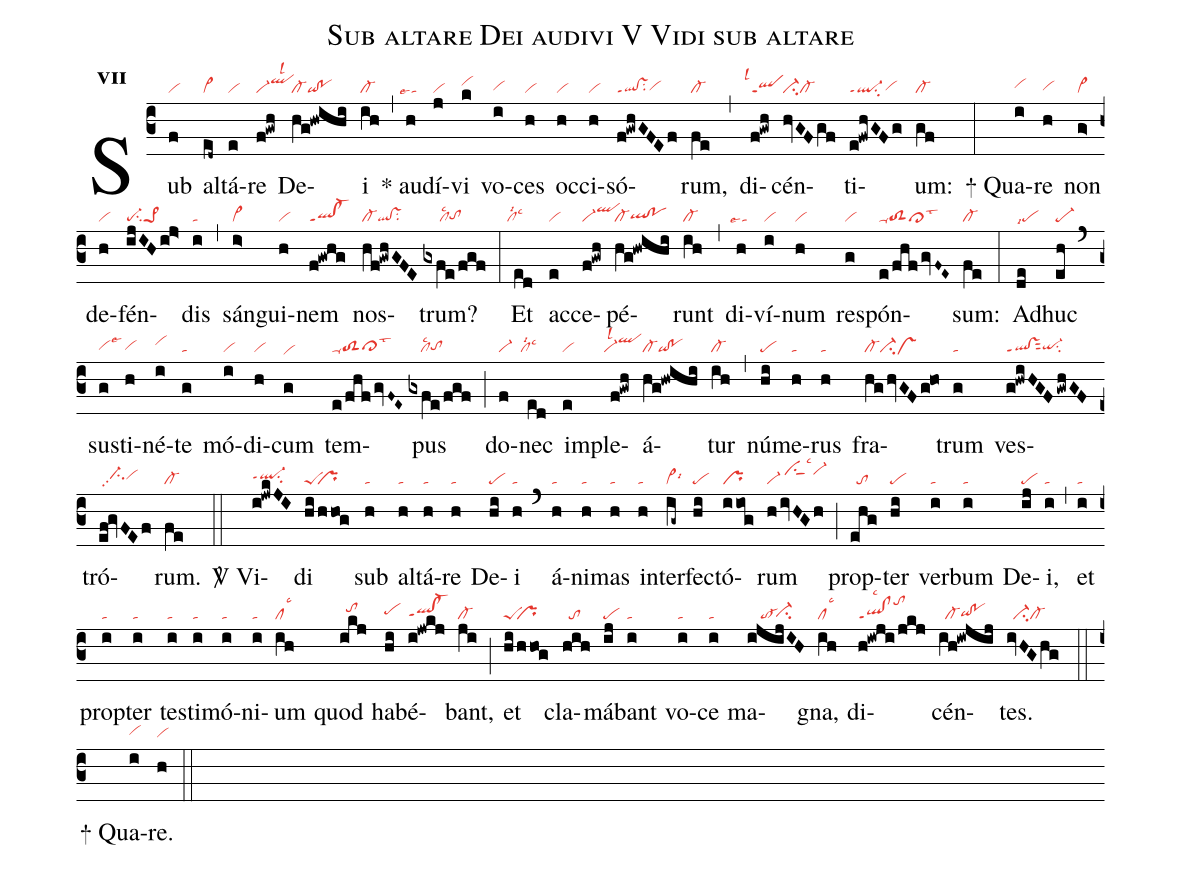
name:Sub altare Dei audivi V Vidi sub altare;
office-part:re;
mode:7;
nabc-lines:1;
%%
initial-style: 1;
name: Sub altare Dei;
mode: 7;
office-part: Responsorium;
annotation: Resp.;
annotation: vii;
nabc-lines: 1;
%%
(c3) Sub(f|vi) al(ed~|vi>)tá(e|vi)re(f!gwh|vi-qlhjlsl2) De(hg!hwihi|cl-qi!po)i(ih|cl-) (,) <sp>*</sp> au(h|``talse4)dí(j|vi)vi(k|vihi) vo(i|vihg)ces(h|vi) oc(h|vi)ci(h|vi)só(f!gwhGFEf|ql!vsppt1su2vihg)rum,(fe|cl-) (,) di(f!gwh|``qlppt1lsl1)cén(hvGFgf|ci-cl-)ti(e!fwhGFg|ql-ppt1su2vihg)um:(gf|cl-) (:)
<sp>+</sp> Qua(i|vihh)re(h|vihg) non(g>|vi>) de(h|vi)fén(ijIHij>|pe-su2pe>1)dis(i|ta) (,) sán(i>|vi>)gui(h|vi)nem(f!gwhg|ql!cl-ppt1) nos(hf!gwhGFE|cl-ql!vssu2)trum?(gxfe/fgf|/////cllsc2tohg) (:) Et(ed|``cllsi2lsc3) ac(e|vi)ce(f!gwh|vi-qlhj)pé(hg!hwihi|cl-qlhg!pohg)runt(ih|cl-) (,) di(h|``talse4)ví(i|vi)num(h|vi) re(g|vi)spón(e/fhf/gvF~E~|ta-toS2cl>lst3)sum:(fe|cl-) (:) Ad(de|pelsi7)huc(eh|pe-) (`) sus(g|vihglse3)ti(h|vihg)né(i|vihi)te(g|ta) mó(i|vi)di(h|vi)cum(g|vihe) tem(e/fhf/gvF~E~|ta-toS2cl>hglst3)pus(gxfe/fgf|////cllsc2tohg) (;) do(f|vi-)nec(ed|``cllsi2lsc3) im(e|vi)ple(f!gwh|``vi-lsl2qlhj)á(hg!hwihi|cl-qi!po)tur(ih|cl-) (,) nú(hi|pe)me(h|ta)rus(h|ta) fra(hg/hvGFg!ho|cl-ci-vshe)trum(g|ta) ves(g!hwiHGF/gwhGF|ql!vsppt1sut2qi-hgsu2)tró(ef!gvFEf|///ci-hhpp2vihh)rum.(fe|cl-) (::)

<sp>V/</sp> Vi(i!jwkJI|ql-hhppt1su2)di(hi/hhog|peS``pr) sub(h|ta) al(h|ta)tá(h|ta)re(h|ta) De(hi|pe)i(h|ta) (`) á(h|ta)ni(h|ta)mas(h|ta) in(h|ta)ter(ig~|vi>lsi6)fec(hi|pe)tó(iiog|pr)rum(h/ivHGh|vi-/ciShjlsc3vi-hj) (;) prop(ehg|//to)ter(hi|pe) ver(i|ta)bum(i|ta) De(ij|pe)i,(i|ta) (,) et(i|ta) prop(i|ta)ter(i|ta) tes(i|ta)ti(i|ta)mó(i|ta)ni(i|ta)um(ih|cllsc3) quod(ikj|//tohi) ha(hi|pehh)bé(i!jwkj|qlhg!cl-hgppt1)bant,(ji|cl-) (;) et(hi/hhog|peS``pr) cla(hih|//to)má(ij|pe)bant(i|ta) vo(i|ta)ce(i|ta) ma(ijijIH|////to-`ci-hg)gna,(ih|cllsc3) di(h!iwji/jkj|ql!clppt1lsc2tohl)cén(ih!iwjij|//cl-qihg!pohg)tes.(ivHGhg|//ci-cl-) (::)
<sp>+</sp> Qua(i|vihh)re.(h|vihg) (::)
